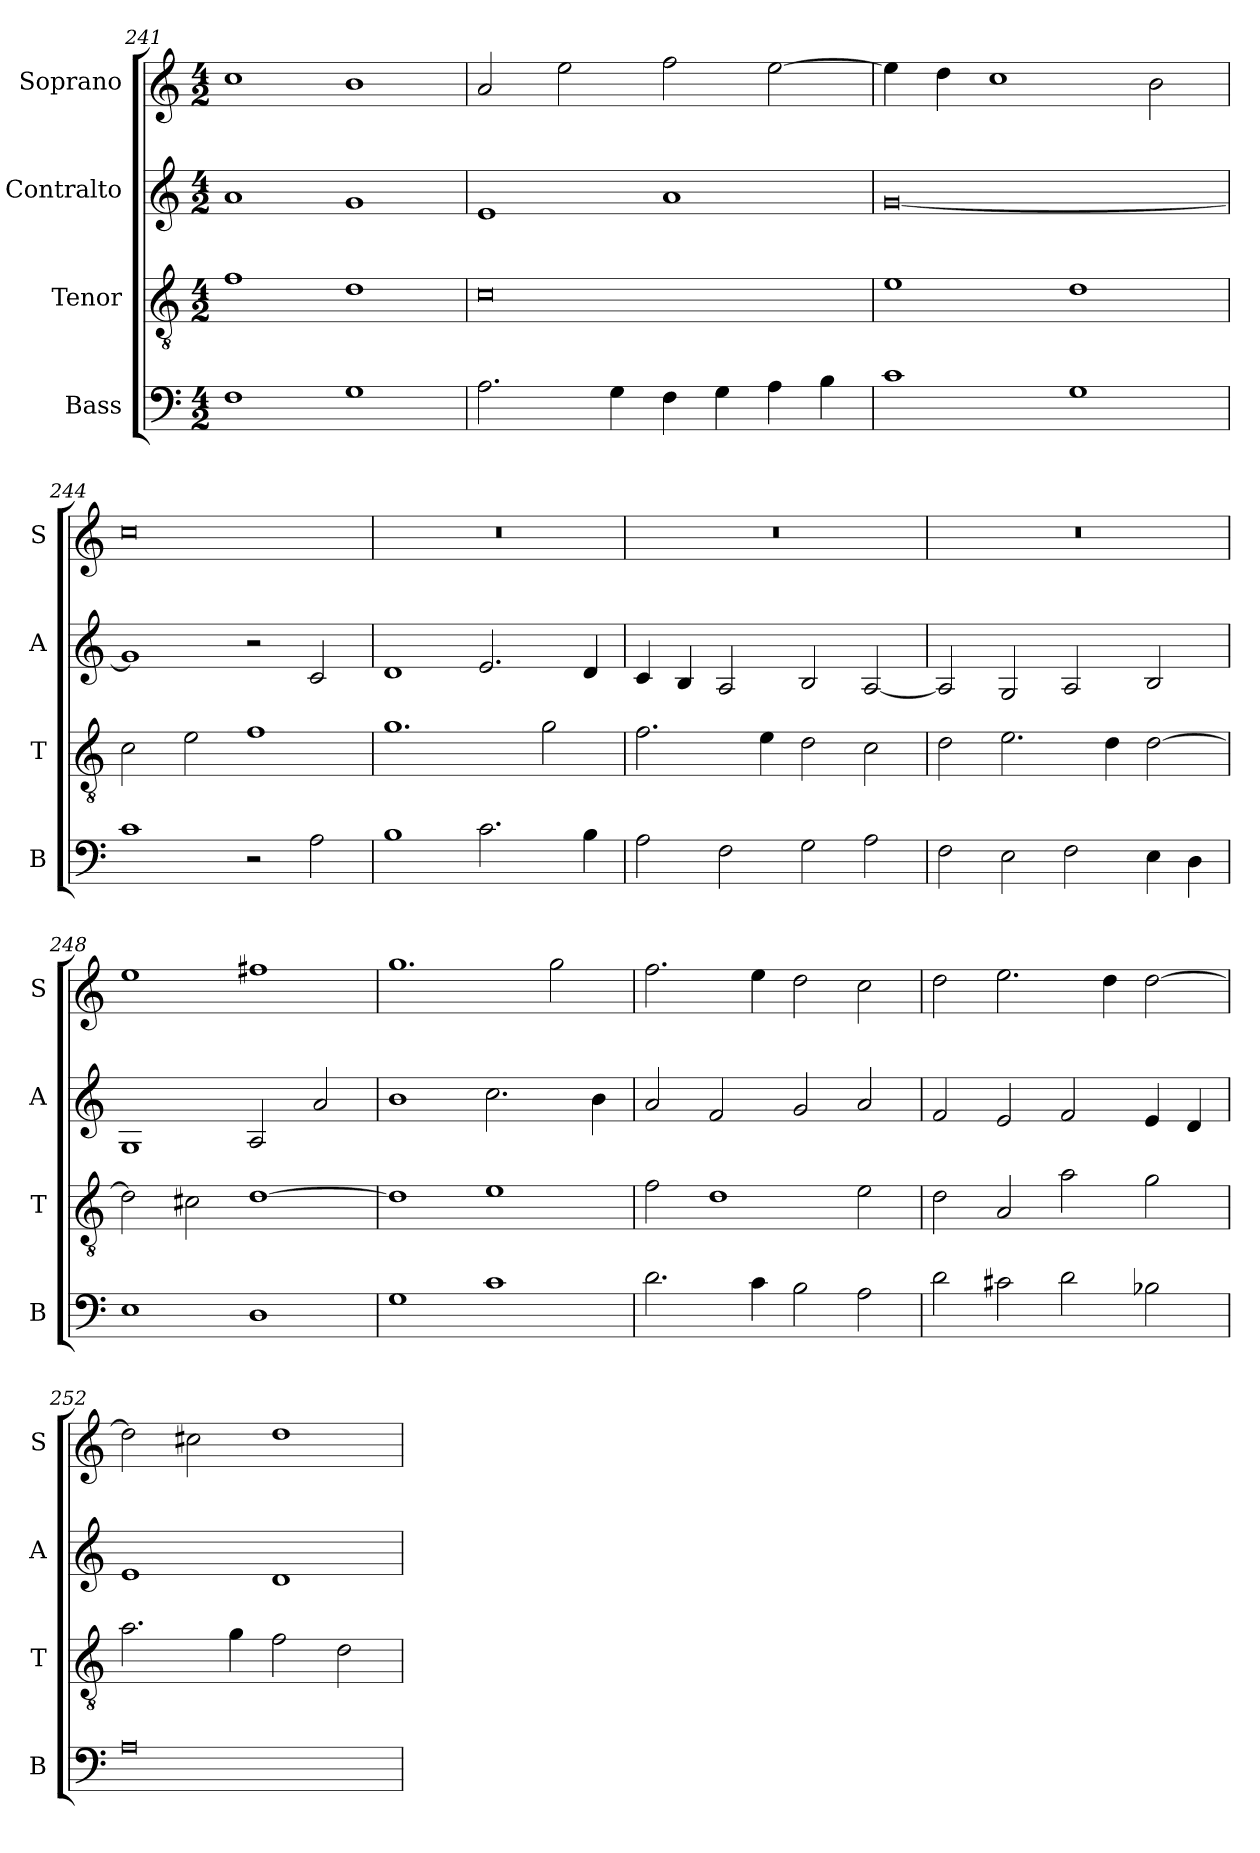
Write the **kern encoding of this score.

**kern	**kern	**kern	**kern
*part4	*part3	*part2	*part1
*staff4	*staff3	*staff2	*staff1
*I"Bass	*I"Tenor	*I"Contralto	*I"Soprano
*I'B	*I'T	*I'A	*I'S
*clefF4	*clefGv2	*clefG2	*clefG2
*k[]	*k[]	*k[]	*k[]
*M4/2	*M4/2	*M4/2	*M4/2
=241	=241	=241	=241
1F	1f	1a	1cc
1G	1d	1g	1b
=242	=242	=242	=242
2.A	0c	1e	2a
.	.	.	2ee
4G	.	.	.
4F	.	1a	2ff
4G	.	.	.
4A	.	.	[2ee
4B	.	.	.
=243	=243	=243	=243
1c	1e	[0g	4ee]
.	.	.	4dd
.	.	.	1cc
1G	1d	.	.
.	.	.	2b
=244	=244	=244	=244
1c	2c	1g]	0cc
.	2e	.	.
2r	1f	2r	.
2A	.	2c	.
=245	=245	=245	=245
1B	1.g	1d	0r
2.c	.	2.e	.
.	2g	.	.
4B	.	4d	.
=246	=246	=246	=246
2A	2.f	4c	0r
.	.	4B	.
2F	.	2A	.
.	4e	.	.
2G	2d	2B	.
2A	2c	[2A	.
=247	=247	=247	=247
2F	2d	2A]	0r
2E	2.e	2G	.
2F	.	2A	.
.	4d	.	.
4E	[2d	2B	.
4D	.	.	.
=248	=248	=248	=248
1E	2d]	1G	1ee
.	2c#X	.	.
1D	[1d	2A	1ff#X
.	.	2a	.
=249	=249	=249	=249
1G	1d]	1b	1.gg
1c	1e	2.cc	.
.	.	.	2gg
.	.	4b	.
=250	=250	=250	=250
2.d	2f	2a	2.ff
.	1d	2f	.
4c	.	.	4ee
2B	.	2g	2dd
2A	2e	2a	2cc
=251	=251	=251	=251
2d	2d	2f	2dd
2c#X	2A	2e	2.ee
2d	2a	2f	.
.	.	.	4dd
2B-X	2g	4e	[2dd
.	.	4d	.
=252	=252	=252	=252
0A	2.a	1e	2dd]
.	.	.	2cc#X
.	4g	.	.
.	2f	1d	1dd
.	2d	.	.
=	=	=	=
*-	*-	*-	*-
